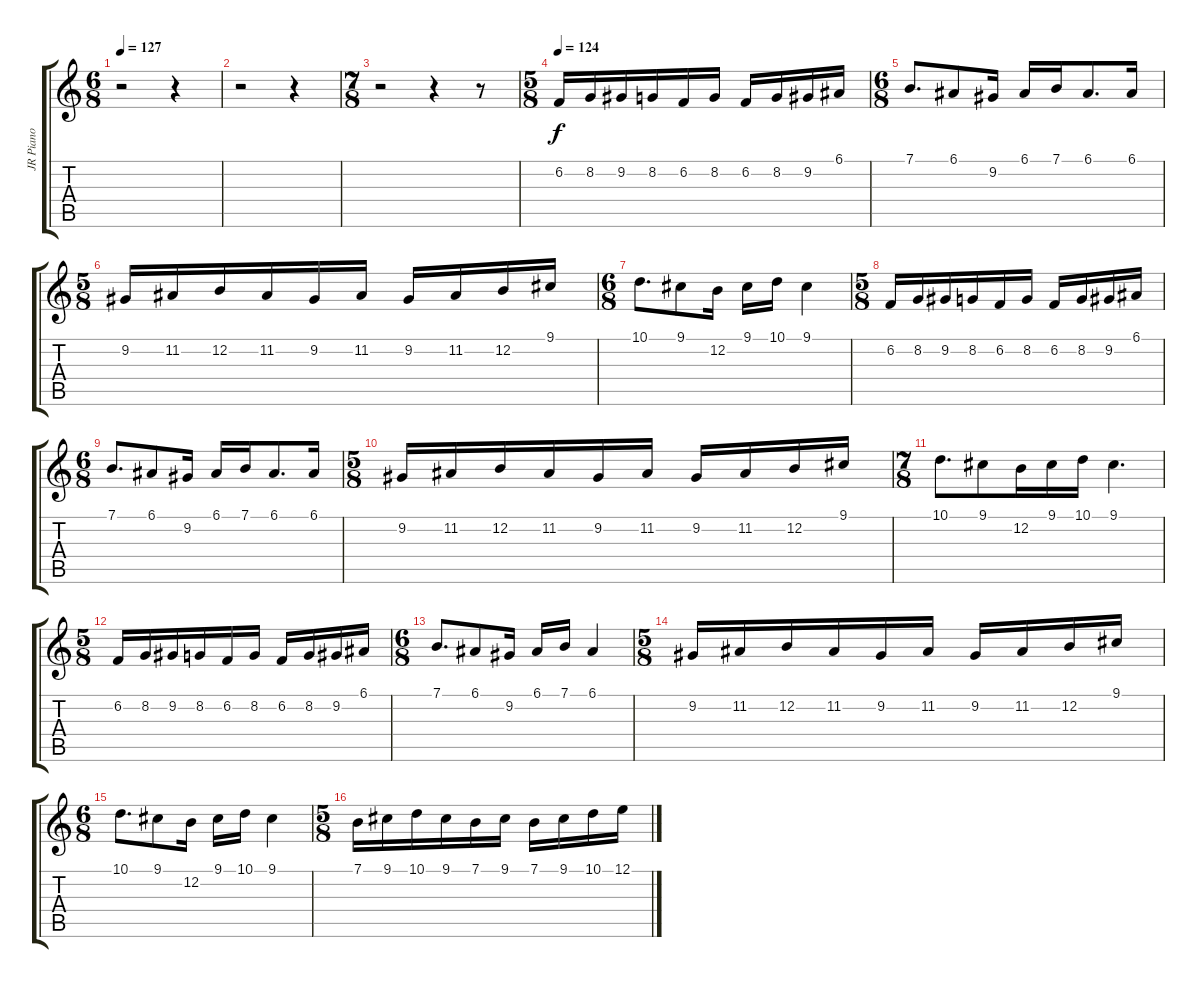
\track ("JR Piano" "JR Piano") {instrument acousticgrandpiano}
\staff {score tabs}
\tuning (E4 B3 G3 D3 A2 E2) {hide}
\ts (6 8)
\tempo 127
\clef g2
\ks c
r.2{dy ff} r.4 |
r.2 r.4 |
\ts (7 8)
r.2 r.4 r.8 |
\ts (5 8)
\tempo 124
6.2.16{dy f instrument fx1rain} 8.2.16 9.2.16 8.2.16 6.2.16 8.2.16 6.2.16 8.2.16 9.2.16 6.1.16 |
\ts (6 8)
7.1.8{d} 6.1.8 9.2.16 6.1.16 7.1.16 6.1.8{d} 6.1.16 |
\ts (5 8)
9.2.16 11.2.16 12.2.16 11.2.16 9.2.16 11.2.16 9.2.16 11.2.16 12.2.16 9.1.16 |
\ts (6 8)
10.1.8{d} 9.1.8 12.2.16 9.1.16 10.1.16 9.1.4 |
\ts (5 8)
6.2.16 8.2.16 9.2.16 8.2.16 6.2.16 8.2.16 6.2.16 8.2.16 9.2.16 6.1.16 |
\ts (6 8)
7.1.8{d} 6.1.8 9.2.16 6.1.16 7.1.16 6.1.8{d} 6.1.16 |
\ts (5 8)
9.2.16 11.2.16 12.2.16 11.2.16 9.2.16 11.2.16 9.2.16 11.2.16 12.2.16 9.1.16 |
\ts (7 8)
10.1.8{d} 9.1.8 12.2.16 9.1.16 10.1.16 9.1.4{d} |
\ts (5 8)
6.2.16 8.2.16 9.2.16 8.2.16 6.2.16 8.2.16 6.2.16 8.2.16 9.2.16 6.1.16 |
\ts (6 8)
7.1.8{d} 6.1.8 9.2.16 6.1.16 7.1.16 6.1.4 |
\ts (5 8)
9.2.16 11.2.16 12.2.16 11.2.16 9.2.16 11.2.16 9.2.16 11.2.16 12.2.16 9.1.16 |
\ts (6 8)
10.1.8{d} 9.1.8 12.2.16 9.1.16 10.1.16 9.1.4 |
\ts (5 8)
7.1.16 9.1.16 10.1.16 9.1.16 7.1.16 9.1.16 7.1.16 9.1.16 10.1.16 12.1.16
